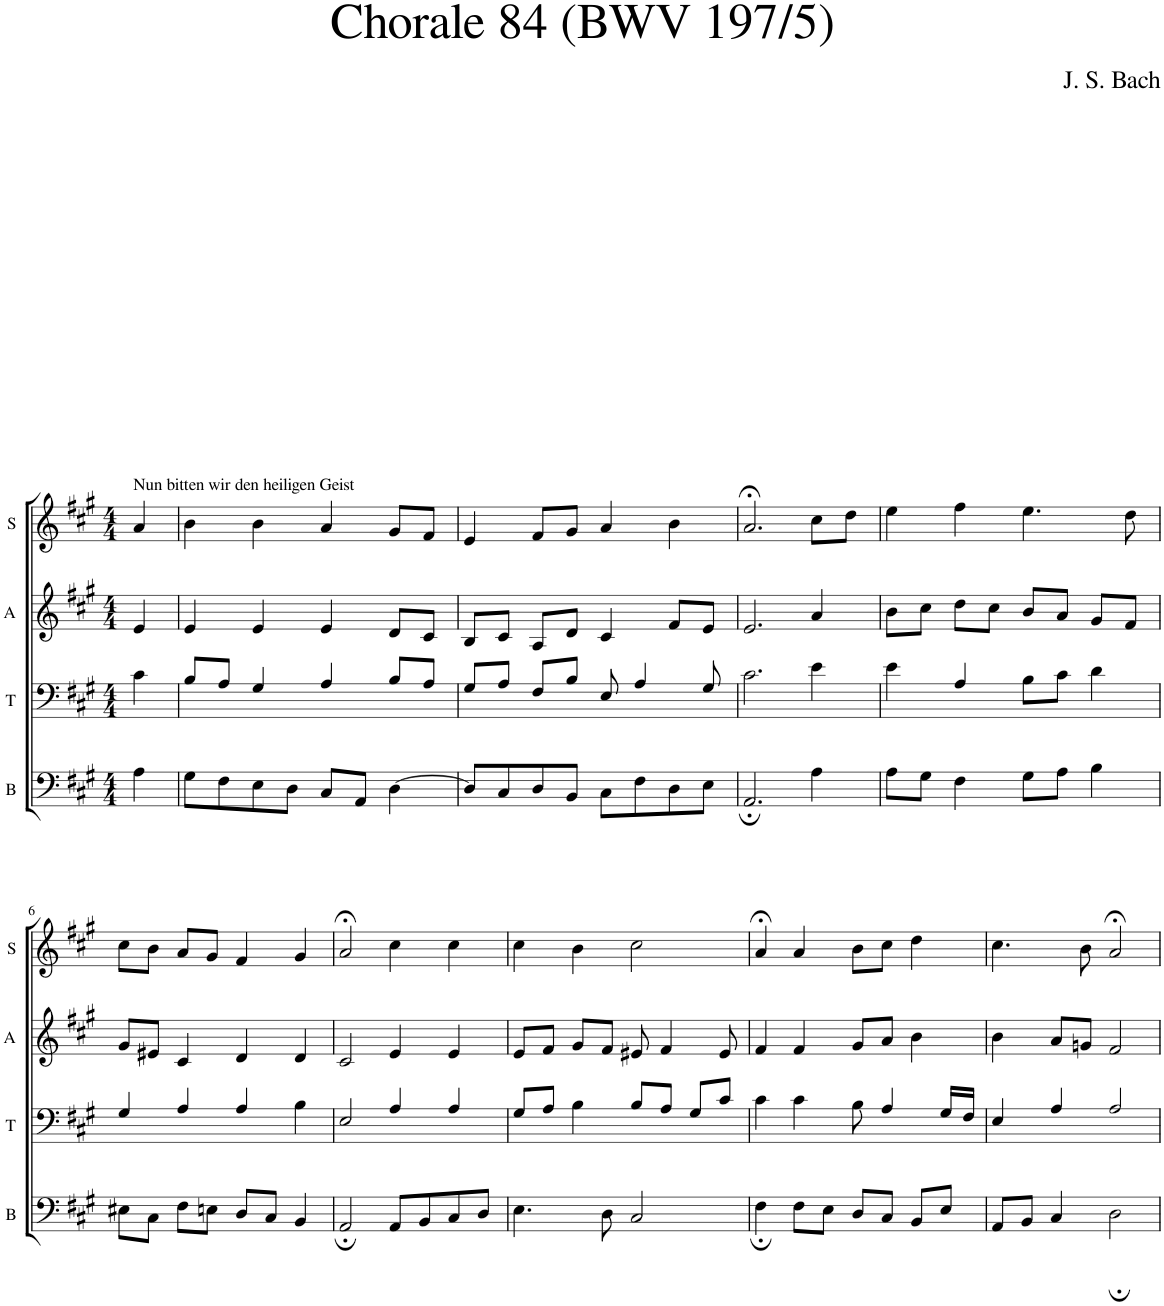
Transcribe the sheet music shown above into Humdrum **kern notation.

**kern	**kern	**kern	**kern
*part4	*part3	*part2	*part1
*staff4	*staff3	*staff2	*staff1
*I"B	*I"T	*I"A	*I"S
*I'B	*I'T	*I'A	*I'S
*clefF4	*clefF4	*clefG2	*clefG2
*k[f#c#g#]	*k[f#c#g#]	*k[f#c#g#]	*k[f#c#g#]
*M4/4	*M4/4	*M4/4	*M4/4
=1	=1	=1	=1
!	!	!	!LO:TX:a:t=Nun bitten wir den heiligen Geist
4A\	4c#\	4e/	4a/
=2	=2	=2	=2
8G#\L	8B/L	4e/	4b\
8F#\	8A/J	.	.
8E\	4G#/	4e/	4b\
8D\J	.	.	.
8C#/L	4A/	4e/	4a/
8AA/J	.	.	.
[4D\	8B/L	8d/L	8g#/L
.	8A/J	8c#/J	8f#/J
=3	=3	=3	=3
8D/L]	8G#/L	8B/L	4e/
8C#/	8A/J	8c#/J	.
8D/	8F#/L	8A/L	8f#/L
8BB/J	8B/J	8d/J	8g#/J
8C#\L	8E/	4c#/	4a/
8F#\	4A/	.	.
8D\	.	8f#/L	4b\
8E\J	8G#/	8e/J	.
=4	=4	=4	=4
2.AA;/	2.c#\	2.e/	2.a;</
4A\	4e\	4a/	8cc#\L
.	.	.	8dd\J
=5	=5	=5	=5
8A\L	4e\	8b\L	4ee\
8G#\J	.	8cc#\J	.
4F#\	4A/	8dd\L	4ff#\
.	.	8cc#\J	.
8G#\L	8B\L	8b/L	4.ee\
8A\J	8c#\J	8a/J	.
4B\	4d\	8g#/L	.
.	.	8f#/J	8dd\
!!LO:LB:g=z
=6	=6	=6	=6
8E#X\L	4G#/	8g#/L	8cc#\L
8C#\J	.	8e#X/J	8b\J
8F#\L	4A/	4c#/	8a/L
8En\J	.	.	8g#/J
8D/L	4A/	4d/	4f#/
8C#/J	.	.	.
4BB/	4B\	4d/	4g#/
=7	=7	=7	=7
2AA;/	2E/	2c#/	2a;</
8AA/L	4A/	4e/	4cc#\
8BB/	.	.	.
8C#/	4A/	4e/	4cc#\
8D/J	.	.	.
=8	=8	=8	=8
4.E\	8G#/L	8e/L	4cc#\
.	8A/J	8f#/J	.
.	4B\	8g#/L	4b\
8D\	.	8f#/J	.
2C#/	8B/L	8e#X/	2cc#\
.	8A/J	4f#/	.
.	8G#/L	.	.
.	8c#/J	8e#/	.
=9	=9	=9	=9
4F#;\	4c#\	4f#/	4a;</
8F#\L	4c#\	4f#/	4a/
8E\J	.	.	.
8D/L	8B\	8g#/L	8b\L
8C#/J	4A/	8a/J	8cc#\J
8BB/L	.	4b\	4dd\
8E/J	16G#/LL	.	.
.	16F#/JJ	.	.
=10	=10	=10	=10
8AA/L	4E/	4b\	4.cc#\
8BB/J	.	.	.
4C#/	4A/	8a/L	.
.	.	8gn/J	8b\
2D;\	2A/	2f#/	2a;</
=	=	=	=
*-	*-	*-	*-
